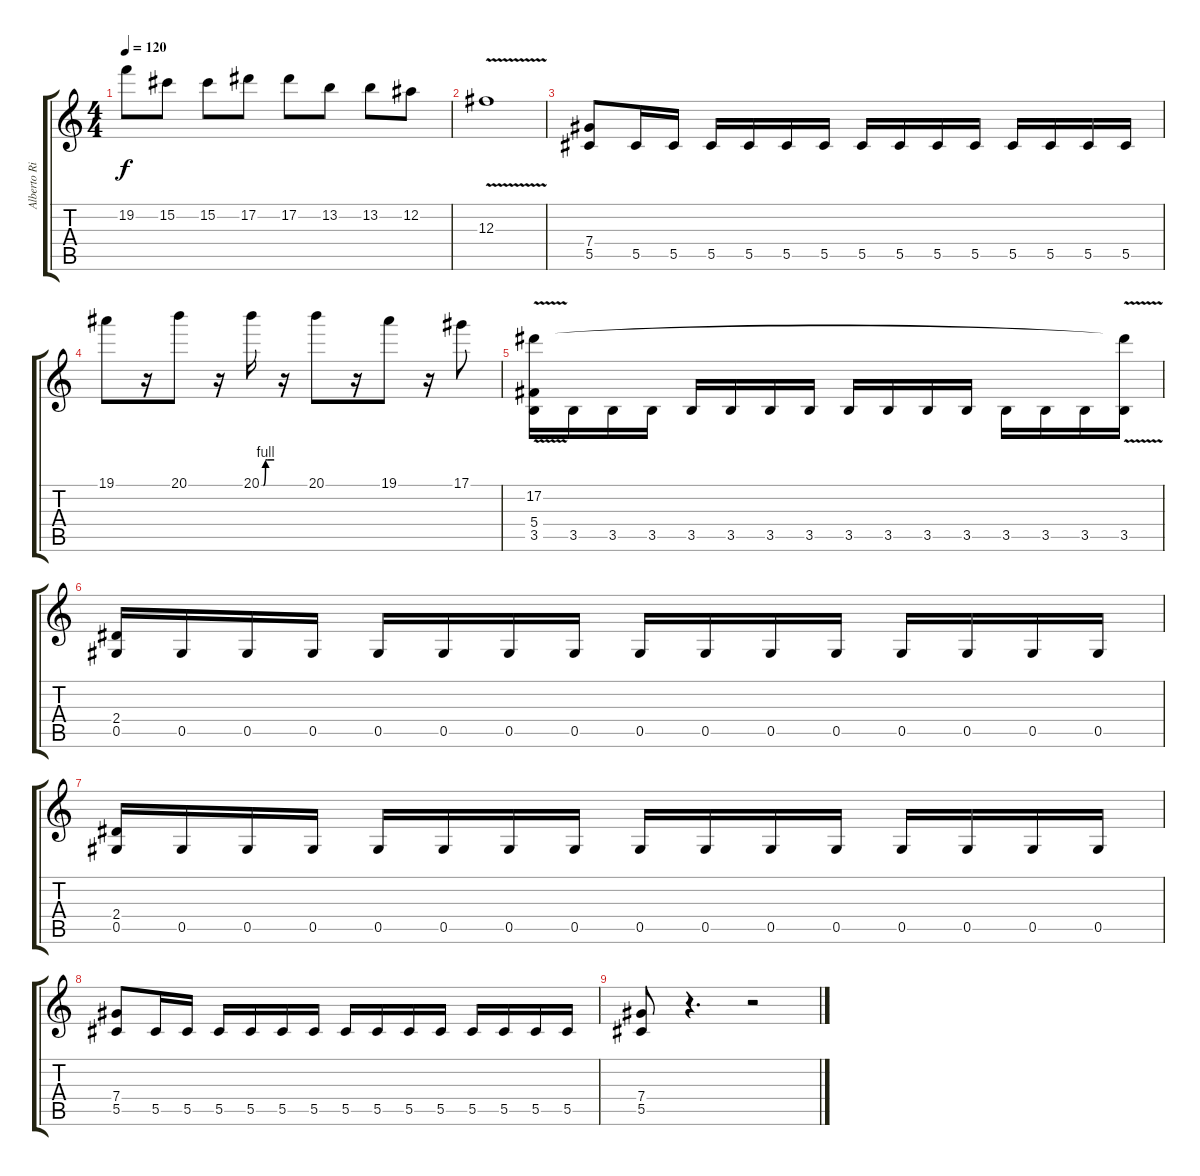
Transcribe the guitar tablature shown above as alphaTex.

\track ("Alberto Rionda" "Alberto Ri") {instrument distortionguitar}
\staff {score tabs}
\tuning (Eb4 Bb3 Gb3 Db3 Ab2 Eb2) {hide}
\ts (4 4)
\tempo 120
\clef g2
\ks c
19.2.8{dy f} 15.2.8 15.2.8 17.2.8 17.2.8 13.2.8 13.2.8 12.2.8 |
12.3{v}.1 |
(7.4 5.5).8 5.5.16 5.5.16 5.5.16 5.5.16 5.5.16 5.5.16 5.5.16 5.5.16 5.5.16 5.5.16 5.5.16 5.5.16 5.5.16 5.5.16 |
19.1.8 r.16 20.1.8 r.16 20.1{be (custom 0 0 10 0 20 4 30 4 60 4)}.16 r.16 20.1.8 r.16 19.1.8 r.16 17.1.8 |
(17.2{v} 5.4 3.5).16 3.5.16 3.5.16 3.5.16 3.5.16 3.5.16 3.5.16 3.5.16 3.5.16 3.5.16 3.5.16 3.5.16 3.5.16 3.5.16 3.5.16 (17.2{t} 3.5).16 |
(2.4 0.5).16 0.5.16 0.5.16 0.5.16 0.5.16 0.5.16 0.5.16 0.5.16 0.5.16 0.5.16 0.5.16 0.5.16 0.5.16 0.5.16 0.5.16 0.5.16 |
(2.4 0.5).16 0.5.16 0.5.16 0.5.16 0.5.16 0.5.16 0.5.16 0.5.16 0.5.16 0.5.16 0.5.16 0.5.16 0.5.16 0.5.16 0.5.16 0.5.16 |
(7.4 5.5).8 5.5.16 5.5.16 5.5.16 5.5.16 5.5.16 5.5.16 5.5.16 5.5.16 5.5.16 5.5.16 5.5.16 5.5.16 5.5.16 5.5.16 |
(7.4 5.5).8 r.4{d} r.2
